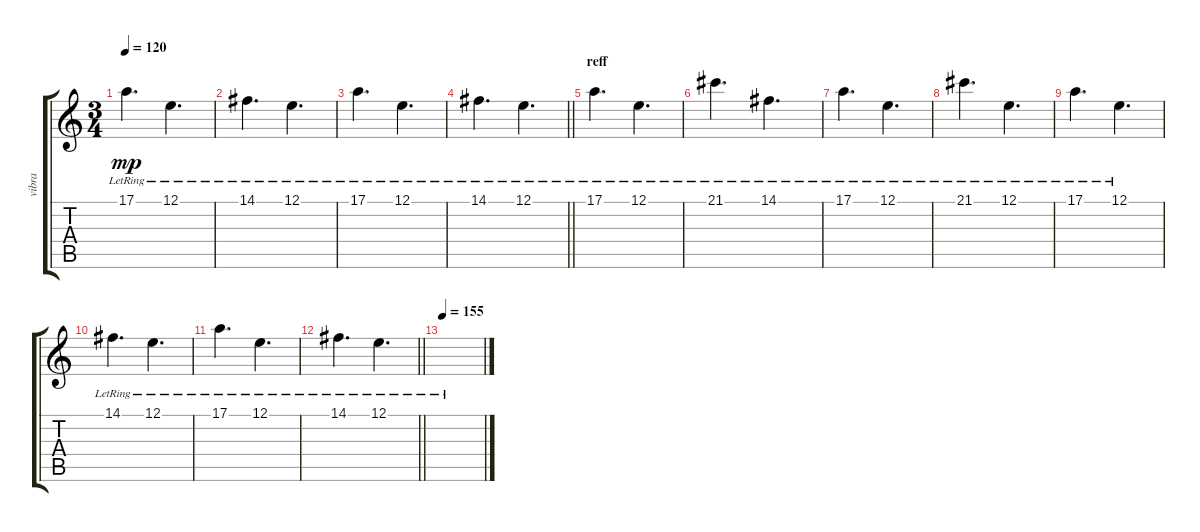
\track ("vibra" "vibra") {instrument vibraphone}
\staff {score tabs}
\tuning (E4 B3 G3 D3 A2 D2) {hide}
\ts (3 4)
\tempo 120
\clef g2
\ks c
17.1{lr}.4{d dy mp} 12.1{lr}.4{d} |
14.1{lr}.4{d} 12.1{lr}.4{d} |
17.1{lr}.4{d} 12.1{lr}.4{d} |
\barLineRight lightlight
14.1{lr}.4{d} 12.1{lr}.4{d} |
\section ("" "reff")
17.1{lr}.4{d} 12.1{lr}.4{d} |
21.1{lr}.4{d} 14.1{lr}.4{d} |
17.1{lr}.4{d} 12.1{lr}.4{d} |
21.1{lr}.4{d} 12.1{lr}.4{d} |
17.1{lr}.4{d} 12.1{lr}.4{d} |
14.1{lr}.4{d} 12.1{lr}.4{d} |
17.1{lr}.4{d} 12.1{lr}.4{d} |
\barLineRight lightlight
14.1{lr}.4{d} 12.1{lr}.4{d} |
\section ("" "")
\tempo 155
